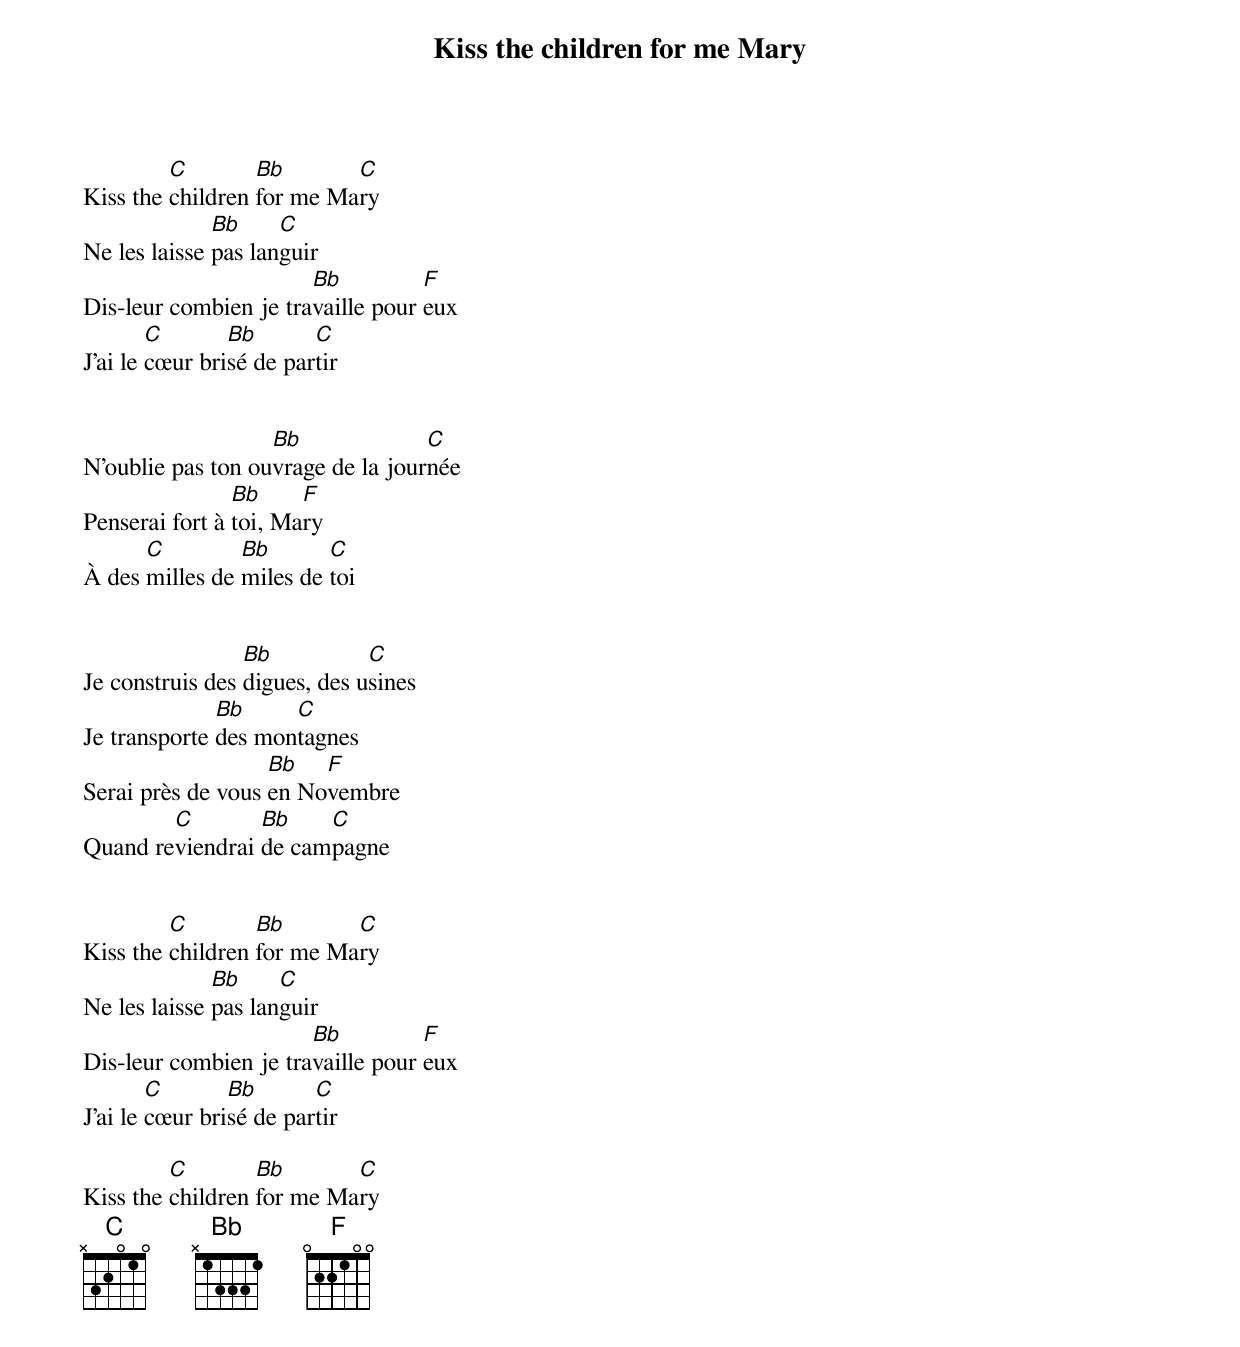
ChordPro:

{title: Kiss the children for me Mary}
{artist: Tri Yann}
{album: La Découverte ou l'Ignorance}
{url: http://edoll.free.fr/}
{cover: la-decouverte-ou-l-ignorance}
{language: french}
{columns: 2}
{define: C frets X 3 2 0 1 0}
{define: B& base-fret 1 frets X 0 2 2 2 0}
{define: F base-fret 1 frets 0 2 2 1 0 0}

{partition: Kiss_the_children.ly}


Kiss the [C]children [Bb]for me Ma[C]ry
Ne les laisse [Bb]pas lan[C]guir
Dis-leur combien je tra[Bb]vaille pour [F]eux
J'ai le [C]cœur bri[Bb]sé de par[C]tir


N'oublie pas ton ou[Bb]vrage de la jour[C]née
Penserai fort à [Bb]toi, Ma[F]ry
À des [C]milles de [Bb]miles de [C]toi


Je construis des [Bb]digues, des u[C]sines
Je transporte [Bb]des mon[C]tagnes
Serai près de vous [Bb]en No[F]vembre
Quand re[C]viendrai [Bb]de cam[C]pagne


Kiss the [C]children [Bb]for me Ma[C]ry
Ne les laisse [Bb]pas lan[C]guir
Dis-leur combien je tra[Bb]vaille pour [F]eux
J'ai le [C]cœur bri[Bb]sé de par[C]tir

Kiss the [C]children [Bb]for me Ma[C]ry
